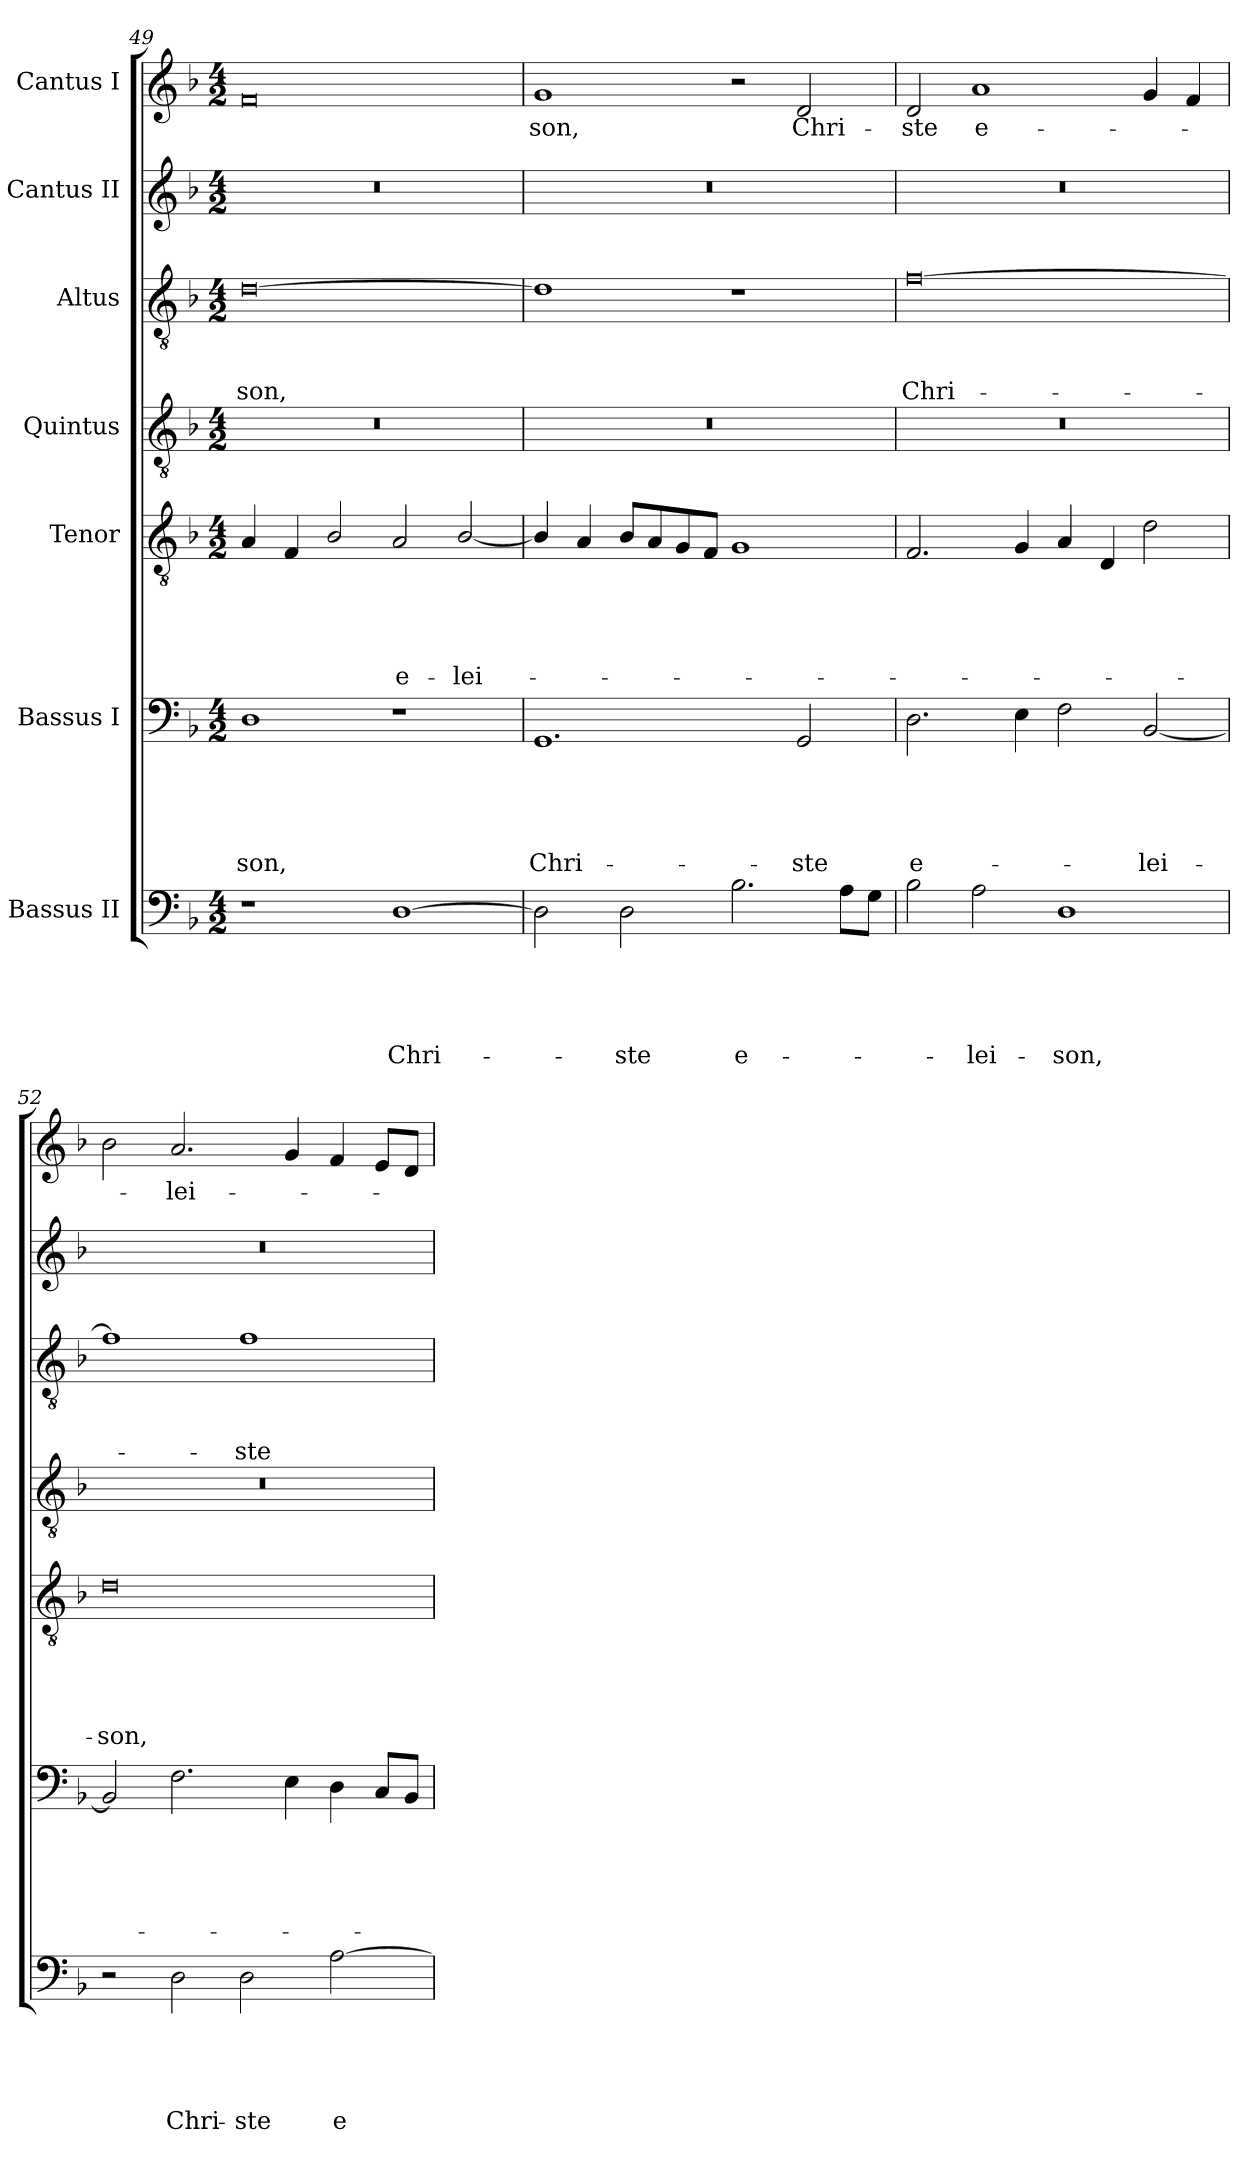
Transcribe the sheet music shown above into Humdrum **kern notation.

**kern	**text	**text	**text	**text	**text	**kern	**text	**text	**text	**text	**text	**kern	**text	**text	**text	**text	**text	**kern	**kern	**text	**text	**text	**kern	**kern	**text
*part7	*part7	*part7	*part7	*part7	*part7	*part6	*part6	*part6	*part6	*part6	*part6	*part5	*part5	*part5	*part5	*part5	*part5	*part4	*part3	*part3	*part3	*part3	*part2	*part1	*part1
*staff7	*staff7	*staff7	*staff7	*staff7	*staff7	*staff6	*staff6	*staff6	*staff6	*staff6	*staff6	*staff5	*staff5	*staff5	*staff5	*staff5	*staff5	*staff4	*staff3	*staff3	*staff3	*staff3	*staff2	*staff1	*staff1
*I"Bassus II	*	*	*	*	*	*I"Bassus I	*	*	*	*	*	*I"Tenor	*	*	*	*	*	*I"Quintus	*I"Altus	*	*	*	*I"Cantus II	*I"Cantus I	*
*clefF4	*	*	*	*	*	*clefF4	*	*	*	*	*	*clefGv2	*	*	*	*	*	*clefGv2	*clefGv2	*	*	*	*clefG2	*clefG2	*
*k[b-]	*	*	*	*	*	*k[b-]	*	*	*	*	*	*k[b-]	*	*	*	*	*	*k[b-]	*k[b-]	*	*	*	*k[b-]	*k[b-]	*
*M4/2	*	*	*	*	*	*M4/2	*	*	*	*	*	*M4/2	*	*	*	*	*	*M4/2	*M4/2	*	*	*	*M4/2	*M4/2	*
=49	=49	=49	=49	=49	=49	=49	=49	=49	=49	=49	=49	=49	=49	=49	=49	=49	=49	=49	=49	=49	=49	=49	=49	=49	=49
1r	.	.	.	.	.	1D\	.	.	.	.	-son,	4A/	.	.	.	.	.	0r	[0d\	.	.	-son,	0r	0f/	.
.	.	.	.	.	.	.	.	.	.	.	.	4F/	.	.	.	.	.	.	.	.	.	.	.	.	.
.	.	.	.	.	.	.	.	.	.	.	.	2B-/	.	.	.	.	.	.	.	.	.	.	.	.	.
[1D\	.	.	.	.	Chri-	1r	.	.	.	.	.	2A/	.	.	.	.	e-	.	.	.	.	.	.	.	.
.	.	.	.	.	.	.	.	.	.	.	.	[2B-/	.	.	.	.	-lei-	.	.	.	.	.	.	.	.
=50	=50	=50	=50	=50	=50	=50	=50	=50	=50	=50	=50	=50	=50	=50	=50	=50	=50	=50	=50	=50	=50	=50	=50	=50	=50
2D\]	.	.	.	.	.	1.GG/	.	.	.	.	Chri-	4B-/]	.	.	.	.	.	0r	1d\]	.	.	.	0r	1g/	-son,
.	.	.	.	.	.	.	.	.	.	.	.	4A/	.	.	.	.	.	.	.	.	.	.	.	.	.
2D\	.	.	.	.	-ste	.	.	.	.	.	.	8B-/L	.	.	.	.	.	.	.	.	.	.	.	.	.
.	.	.	.	.	.	.	.	.	.	.	.	8A/	.	.	.	.	.	.	.	.	.	.	.	.	.
.	.	.	.	.	.	.	.	.	.	.	.	8G/	.	.	.	.	.	.	.	.	.	.	.	.	.
.	.	.	.	.	.	.	.	.	.	.	.	8F/J	.	.	.	.	.	.	.	.	.	.	.	.	.
2.B-\	.	.	.	.	e-	.	.	.	.	.	.	1G/	.	.	.	.	.	.	1r	.	.	.	.	2r	.
.	.	.	.	.	.	2GG/	.	.	.	.	-ste	.	.	.	.	.	.	.	.	.	.	.	.	2d/	Chri-
8A\L	.	.	.	.	.	.	.	.	.	.	.	.	.	.	.	.	.	.	.	.	.	.	.	.	.
8G\J	.	.	.	.	.	.	.	.	.	.	.	.	.	.	.	.	.	.	.	.	.	.	.	.	.
=51	=51	=51	=51	=51	=51	=51	=51	=51	=51	=51	=51	=51	=51	=51	=51	=51	=51	=51	=51	=51	=51	=51	=51	=51	=51
2B-\	.	.	.	.	.	2.D\	.	.	.	.	e-	2.F/	.	.	.	.	.	0r	[0f\	.	.	Chri-	0r	2d/	-ste
2A\	.	.	.	.	-lei-	.	.	.	.	.	.	.	.	.	.	.	.	.	.	.	.	.	.	1a/	e-
.	.	.	.	.	.	4E\	.	.	.	.	.	4G/	.	.	.	.	.	.	.	.	.	.	.	.	.
1D\	.	.	.	.	-son,	2F\	.	.	.	.	.	4A/	.	.	.	.	.	.	.	.	.	.	.	.	.
.	.	.	.	.	.	.	.	.	.	.	.	4D/	.	.	.	.	.	.	.	.	.	.	.	.	.
.	.	.	.	.	.	[2BB-/	.	.	.	.	-lei-	2d\	.	.	.	.	.	.	.	.	.	.	.	4g/	.
.	.	.	.	.	.	.	.	.	.	.	.	.	.	.	.	.	.	.	.	.	.	.	.	4f/	.
=52	=52	=52	=52	=52	=52	=52	=52	=52	=52	=52	=52	=52	=52	=52	=52	=52	=52	=52	=52	=52	=52	=52	=52	=52	=52
2r	.	.	.	.	.	2BB-/]	.	.	.	.	.	0d\	.	.	.	.	-son,	0r	1f\]	.	.	.	0r	2b-\	.
2D\	.	.	.	.	Chri-	2.F\	.	.	.	.	.	.	.	.	.	.	.	.	.	.	.	.	.	2.a/	-lei-
2D\	.	.	.	.	-ste	.	.	.	.	.	.	.	.	.	.	.	.	.	1f\	.	.	-ste	.	.	.
.	.	.	.	.	.	4E\	.	.	.	.	.	.	.	.	.	.	.	.	.	.	.	.	.	4g/	.
[2A\	.	.	.	.	e-	4D\	.	.	.	.	.	.	.	.	.	.	.	.	.	.	.	.	.	4f/	.
.	.	.	.	.	.	8C/L	.	.	.	.	.	.	.	.	.	.	.	.	.	.	.	.	.	8e/L	.
.	.	.	.	.	.	8BB-/J	.	.	.	.	.	.	.	.	.	.	.	.	.	.	.	.	.	8d/J	.
=	=	=	=	=	=	=	=	=	=	=	=	=	=	=	=	=	=	=	=	=	=	=	=	=	=
*-	*-	*-	*-	*-	*-	*-	*-	*-	*-	*-	*-	*-	*-	*-	*-	*-	*-	*-	*-	*-	*-	*-	*-	*-	*-
